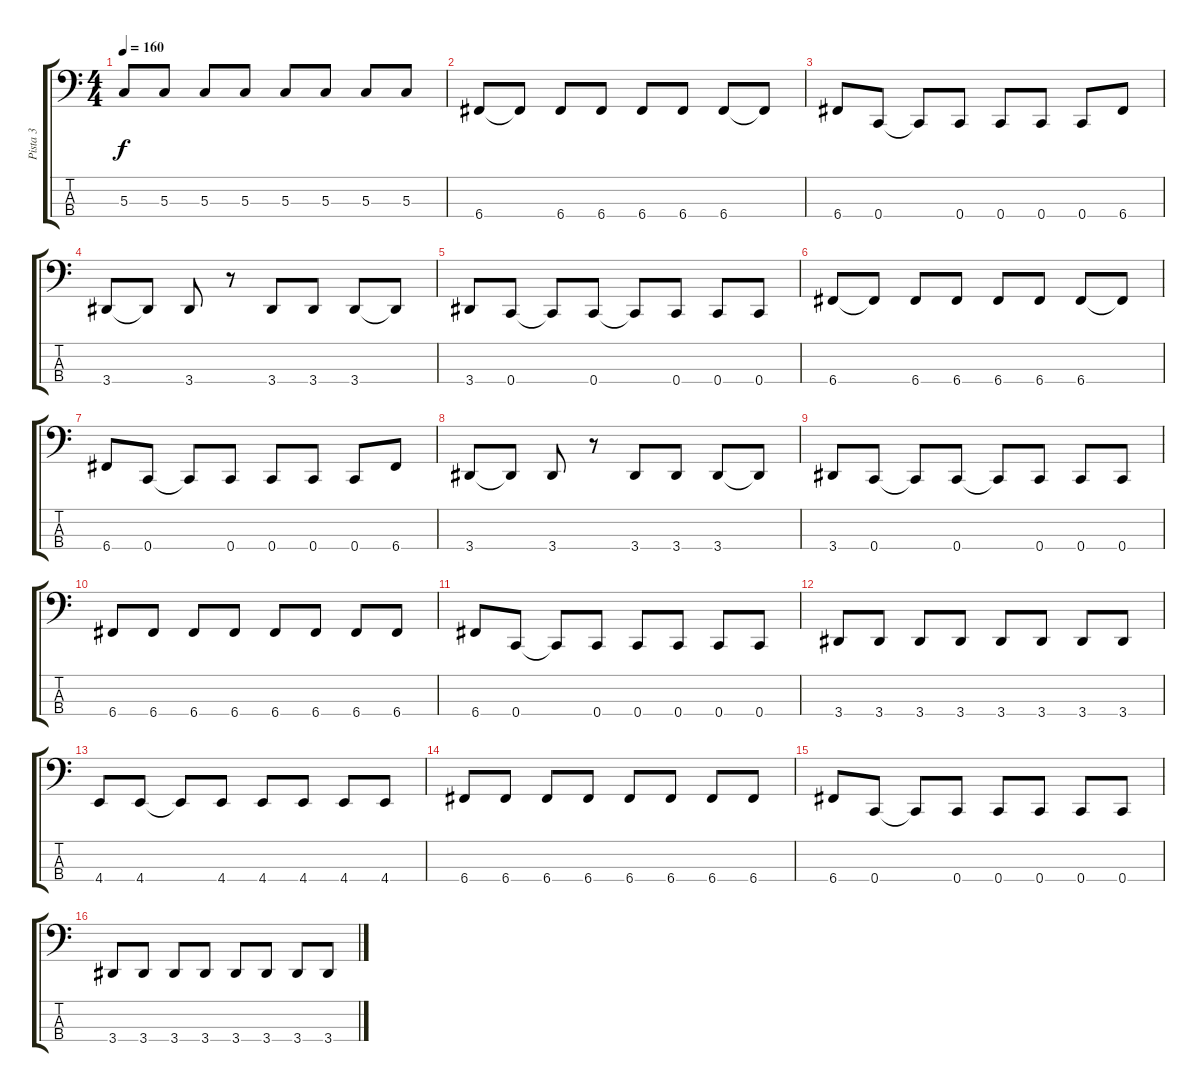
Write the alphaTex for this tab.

\track ("Pista 3" "Pista 3") {instrument electricbassfinger}
\staff {score tabs}
\tuning (F2 C2 G1 C1) {hide}
\ts (4 4)
\tempo 160
\clef f4
\ks c
5.3.8{dy f} 5.3.8 5.3.8 5.3.8 5.3.8 5.3.8 5.3.8 5.3.8 |
6.4.8 6.4{t}.8 6.4.8 6.4.8 6.4.8 6.4.8 6.4.8 6.4{t}.8 |
6.4.8 0.4.8 0.4{t}.8 0.4.8 0.4.8 0.4.8 0.4.8 6.4.8 |
3.4.8 3.4{t}.8 3.4.8 r.8 3.4.8 3.4.8 3.4.8 3.4{t}.8 |
3.4.8 0.4.8 0.4{t}.8 0.4.8 0.4{t}.8 0.4.8 0.4.8 0.4.8 |
6.4.8 6.4{t}.8 6.4.8 6.4.8 6.4.8 6.4.8 6.4.8 6.4{t}.8 |
6.4.8 0.4.8 0.4{t}.8 0.4.8 0.4.8 0.4.8 0.4.8 6.4.8 |
3.4.8 3.4{t}.8 3.4.8 r.8 3.4.8 3.4.8 3.4.8 3.4{t}.8 |
3.4.8 0.4.8 0.4{t}.8 0.4.8 0.4{t}.8 0.4.8 0.4.8 0.4.8 |
6.4.8 6.4.8 6.4.8 6.4.8 6.4.8 6.4.8 6.4.8 6.4.8 |
6.4.8 0.4.8 0.4{t}.8 0.4.8 0.4.8 0.4.8 0.4.8 0.4.8 |
3.4.8 3.4.8 3.4.8 3.4.8 3.4.8 3.4.8 3.4.8 3.4.8 |
4.4.8 4.4.8 4.4{t}.8 4.4.8 4.4.8 4.4.8 4.4.8 4.4.8 |
6.4.8 6.4.8 6.4.8 6.4.8 6.4.8 6.4.8 6.4.8 6.4.8 |
6.4.8 0.4.8 0.4{t}.8 0.4.8 0.4.8 0.4.8 0.4.8 0.4.8 |
3.4.8 3.4.8 3.4.8 3.4.8 3.4.8 3.4.8 3.4.8 3.4{sl}.8
